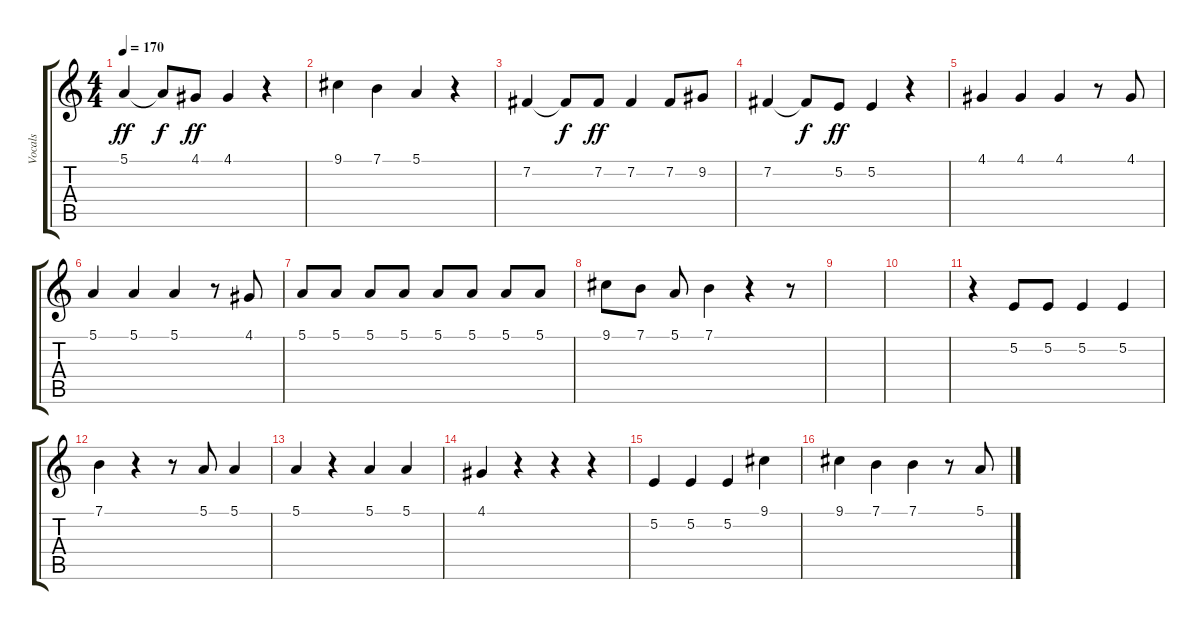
\track ("Vocals" "Vocals") {instrument flute}
\staff {score tabs}
\tuning (E4 B3 G3 D3 A2 E2) {hide}
\ts (4 4)
\tempo 170
\clef g2
\ks c
5.1.4{dy ff} 5.1{t}.8{dy f} 4.1.8{dy ff} 4.1.4 r.4 |
9.1.4 7.1.4 5.1.4 r.4 |
7.2.4 7.2{t}.8{dy f} 7.2.8{dy ff} 7.2.4 7.2.8 9.2.8 |
7.2.4 7.2{t}.8{dy f} 5.2.8{dy ff} 5.2.4 r.4 |
4.1.4 4.1.4 4.1.4 r.8 4.1.8 |
5.1.4 5.1.4 5.1.4 r.8 4.1.8 |
5.1.8 5.1.8 5.1.8 5.1.8 5.1.8 5.1.8 5.1.8 5.1.8 |
9.1.8 7.1.8 5.1.8 7.1.4 r.4 r.8 |
|
|
r.4 5.2.8 5.2.8 5.2.4 5.2.4 |
7.1.4 r.4 r.8 5.1.8 5.1.4 |
5.1.4 r.4 5.1.4 5.1.4 |
4.1.4 r.4 r.4 r.4 |
5.2.4 5.2.4 5.2.4 9.1.4 |
9.1.4 7.1.4 7.1.4 r.8 5.1.8
